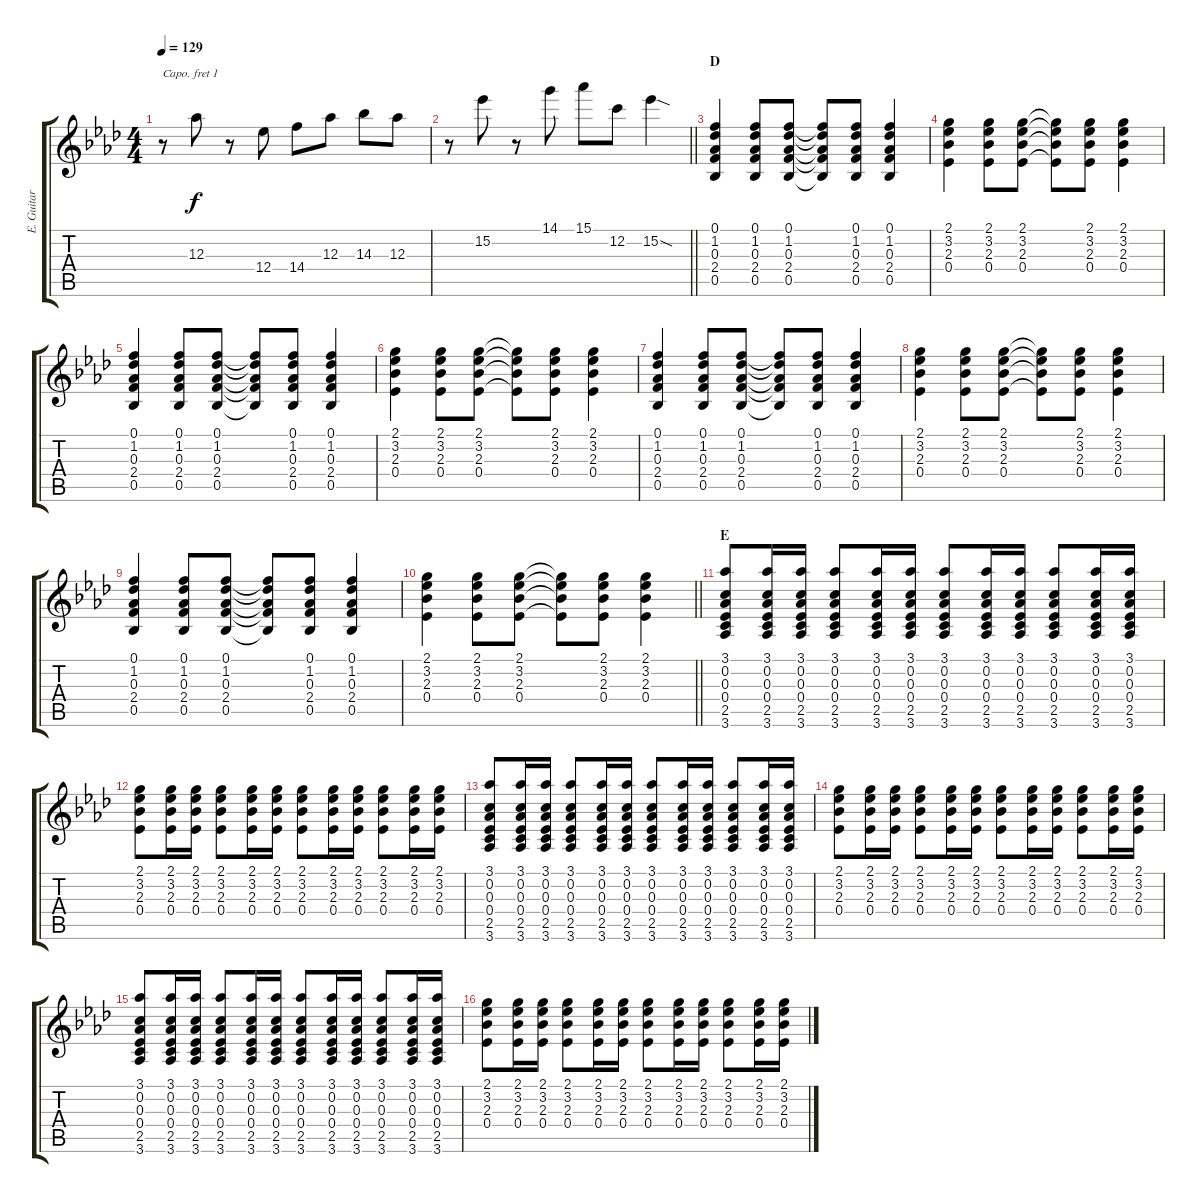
\track ("E. Guitar" "E. Guitar") {instrument overdrivenguitar}
\staff {score tabs}
\capo 1
\tuning (E4 B3 G3 D3 A2 E2) {hide}
\ts (4 4)
\tempo 129
\clef g2
\ks ab
r.8{dy f} 12.3.8 r.8 12.4.8 14.4.8 12.3.8 14.3.8 12.3.8 |
\barLineRight lightlight
r.8 15.2.8 r.8 14.1.8 15.1.8 12.2.8 15.2{sod}.4 |
\section ("" "D")
(0.1 1.2 0.3 2.4 0.5).4 (0.1 1.2 0.3 2.4 0.5).8 (0.1 1.2 0.3 2.4 0.5).8 (0.1{t} 1.2{t} 0.3{t} 2.4{t} 0.5{t}).8 (0.1 1.2 0.3 2.4 0.5).8 (0.1 1.2 0.3 2.4 0.5).4 |
(2.1 3.2 2.3 0.4).4 (2.1 3.2 2.3 0.4).8 (2.1 3.2 2.3 0.4).8 (2.1{t} 3.2{t} 2.3{t} 0.4{t}).8 (2.1 3.2 2.3 0.4).8 (2.1 3.2 2.3 0.4).4 |
(0.1 1.2 0.3 2.4 0.5).4 (0.1 1.2 0.3 2.4 0.5).8 (0.1 1.2 0.3 2.4 0.5).8 (0.1{t} 1.2{t} 0.3{t} 2.4{t} 0.5{t}).8 (0.1 1.2 0.3 2.4 0.5).8 (0.1 1.2 0.3 2.4 0.5).4 |
(2.1 3.2 2.3 0.4).4 (2.1 3.2 2.3 0.4).8 (2.1 3.2 2.3 0.4).8 (2.1{t} 3.2{t} 2.3{t} 0.4{t}).8 (2.1 3.2 2.3 0.4).8 (2.1 3.2 2.3 0.4).4 |
(0.1 1.2 0.3 2.4 0.5).4 (0.1 1.2 0.3 2.4 0.5).8 (0.1 1.2 0.3 2.4 0.5).8 (0.1{t} 1.2{t} 0.3{t} 2.4{t} 0.5{t}).8 (0.1 1.2 0.3 2.4 0.5).8 (0.1 1.2 0.3 2.4 0.5).4 |
(2.1 3.2 2.3 0.4).4 (2.1 3.2 2.3 0.4).8 (2.1 3.2 2.3 0.4).8 (2.1{t} 3.2{t} 2.3{t} 0.4{t}).8 (2.1 3.2 2.3 0.4).8 (2.1 3.2 2.3 0.4).4 |
(0.1 1.2 0.3 2.4 0.5).4 (0.1 1.2 0.3 2.4 0.5).8 (0.1 1.2 0.3 2.4 0.5).8 (0.1{t} 1.2{t} 0.3{t} 2.4{t} 0.5{t}).8 (0.1 1.2 0.3 2.4 0.5).8 (0.1 1.2 0.3 2.4 0.5).4 |
\barLineRight lightlight
(2.1 3.2 2.3 0.4).4 (2.1 3.2 2.3 0.4).8 (2.1 3.2 2.3 0.4).8 (2.1{t} 3.2{t} 2.3{t} 0.4{t}).8 (2.1 3.2 2.3 0.4).8 (2.1 3.2 2.3 0.4).4 |
\section ("" "E")
(3.1 0.2 0.3 0.4 2.5 3.6).8 (3.1 0.2 0.3 0.4 2.5 3.6).16 (3.1 0.2 0.3 0.4 2.5 3.6).16 (3.1 0.2 0.3 0.4 2.5 3.6).8 (3.1 0.2 0.3 0.4 2.5 3.6).16 (3.1 0.2 0.3 0.4 2.5 3.6).16 (3.1 0.2 0.3 0.4 2.5 3.6).8 (3.1 0.2 0.3 0.4 2.5 3.6).16 (3.1 0.2 0.3 0.4 2.5 3.6).16 (3.1 0.2 0.3 0.4 2.5 3.6).8 (3.1 0.2 0.3 0.4 2.5 3.6).16 (3.1 0.2 0.3 0.4 2.5 3.6).16 |
(2.1 3.2 2.3 0.4).8 (2.1 3.2 2.3 0.4).16 (2.1 3.2 2.3 0.4).16 (2.1 3.2 2.3 0.4).8 (2.1 3.2 2.3 0.4).16 (2.1 3.2 2.3 0.4).16 (2.1 3.2 2.3 0.4).8 (2.1 3.2 2.3 0.4).16 (2.1 3.2 2.3 0.4).16 (2.1 3.2 2.3 0.4).8 (2.1 3.2 2.3 0.4).16 (2.1 3.2 2.3 0.4).16 |
(3.1 0.2 0.3 0.4 2.5 3.6).8 (3.1 0.2 0.3 0.4 2.5 3.6).16 (3.1 0.2 0.3 0.4 2.5 3.6).16 (3.1 0.2 0.3 0.4 2.5 3.6).8 (3.1 0.2 0.3 0.4 2.5 3.6).16 (3.1 0.2 0.3 0.4 2.5 3.6).16 (3.1 0.2 0.3 0.4 2.5 3.6).8 (3.1 0.2 0.3 0.4 2.5 3.6).16 (3.1 0.2 0.3 0.4 2.5 3.6).16 (3.1 0.2 0.3 0.4 2.5 3.6).8 (3.1 0.2 0.3 0.4 2.5 3.6).16 (3.1 0.2 0.3 0.4 2.5 3.6).16 |
(2.1 3.2 2.3 0.4).8 (2.1 3.2 2.3 0.4).16 (2.1 3.2 2.3 0.4).16 (2.1 3.2 2.3 0.4).8 (2.1 3.2 2.3 0.4).16 (2.1 3.2 2.3 0.4).16 (2.1 3.2 2.3 0.4).8 (2.1 3.2 2.3 0.4).16 (2.1 3.2 2.3 0.4).16 (2.1 3.2 2.3 0.4).8 (2.1 3.2 2.3 0.4).16 (2.1 3.2 2.3 0.4).16 |
(3.1 0.2 0.3 0.4 2.5 3.6).8 (3.1 0.2 0.3 0.4 2.5 3.6).16 (3.1 0.2 0.3 0.4 2.5 3.6).16 (3.1 0.2 0.3 0.4 2.5 3.6).8 (3.1 0.2 0.3 0.4 2.5 3.6).16 (3.1 0.2 0.3 0.4 2.5 3.6).16 (3.1 0.2 0.3 0.4 2.5 3.6).8 (3.1 0.2 0.3 0.4 2.5 3.6).16 (3.1 0.2 0.3 0.4 2.5 3.6).16 (3.1 0.2 0.3 0.4 2.5 3.6).8 (3.1 0.2 0.3 0.4 2.5 3.6).16 (3.1 0.2 0.3 0.4 2.5 3.6).16 |
(2.1 3.2 2.3 0.4).8 (2.1 3.2 2.3 0.4).16 (2.1 3.2 2.3 0.4).16 (2.1 3.2 2.3 0.4).8 (2.1 3.2 2.3 0.4).16 (2.1 3.2 2.3 0.4).16 (2.1 3.2 2.3 0.4).8 (2.1 3.2 2.3 0.4).16 (2.1 3.2 2.3 0.4).16 (2.1 3.2 2.3 0.4).8 (2.1 3.2 2.3 0.4).16 (2.1 3.2 2.3 0.4).16
